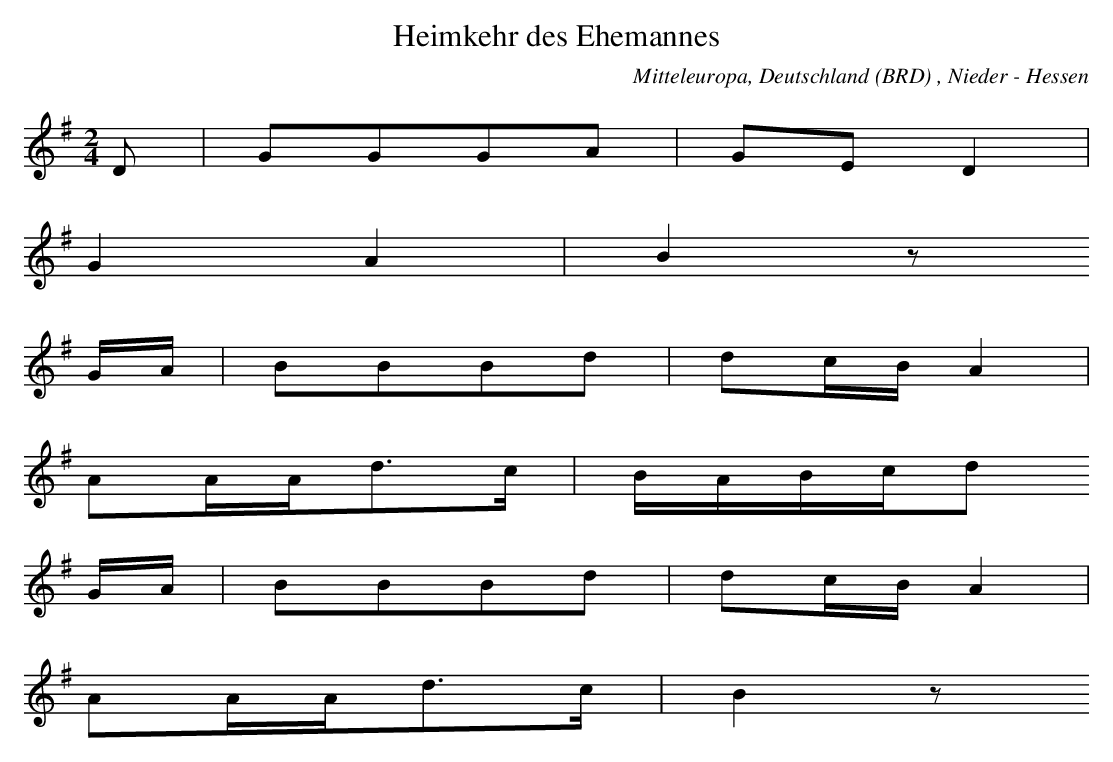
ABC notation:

X:1
T: Heimkehr des Ehemannes
O: Mitteleuropa, Deutschland (BRD) , Nieder - Hessen
M: 2/4
L: 1/16
K: G
D2 | G2G2G2A2 | G2E2D4 |
G4A4 | B4z2
GA | B2B2B2d2 | d2cBA4 |
A2AAd3c | BABcd2
GA | B2B2B2d2 | d2cBA4 |
A2AAd3c | B4z2
